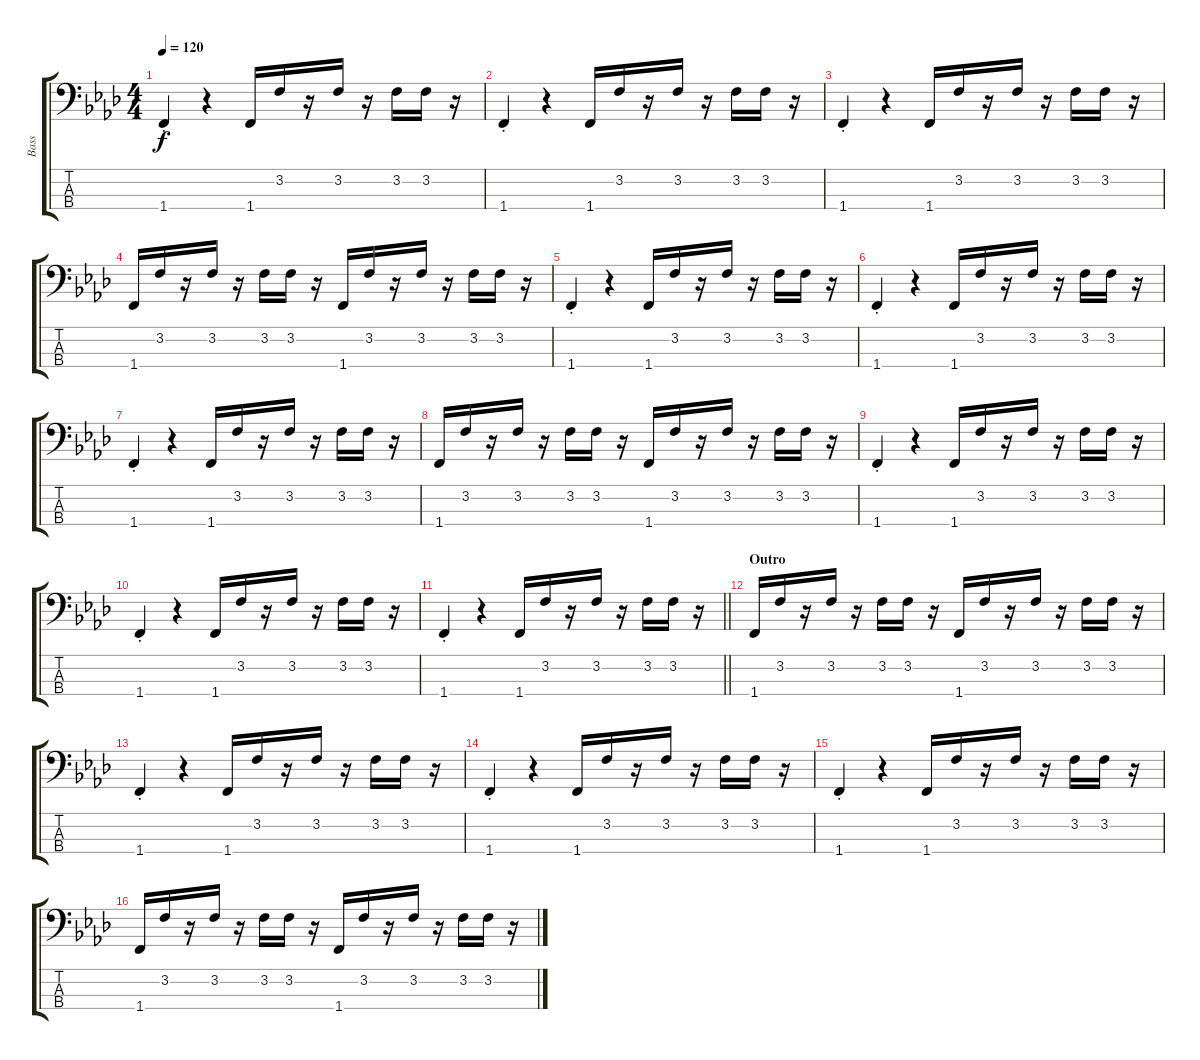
\track ("Bass" "Bass") {instrument fretlessbass}
\staff {score tabs}
\tuning (G2 D2 A1 E1) {hide}
\ts (4 4)
\tempo 120
\clef f4
\ks fminor
1.4{st}.4{dy f} r.4 1.4.16 3.2.16 r.16 3.2.16 r.16 3.2.16 3.2.16 r.16 |
1.4{st}.4 r.4 1.4.16 3.2.16 r.16 3.2.16 r.16 3.2.16 3.2.16 r.16 |
1.4{st}.4 r.4 1.4.16 3.2.16 r.16 3.2.16 r.16 3.2.16 3.2.16 r.16 |
1.4.16 3.2.16 r.16 3.2.16 r.16 3.2.16 3.2.16 r.16 1.4.16 3.2.16 r.16 3.2.16 r.16 3.2.16 3.2.16 r.16 |
1.4{st}.4 r.4 1.4.16 3.2.16 r.16 3.2.16 r.16 3.2.16 3.2.16 r.16 |
1.4{st}.4 r.4 1.4.16 3.2.16 r.16 3.2.16 r.16 3.2.16 3.2.16 r.16 |
1.4{st}.4 r.4 1.4.16 3.2.16 r.16 3.2.16 r.16 3.2.16 3.2.16 r.16 |
1.4.16 3.2.16 r.16 3.2.16 r.16 3.2.16 3.2.16 r.16 1.4.16 3.2.16 r.16 3.2.16 r.16 3.2.16 3.2.16 r.16 |
1.4{st}.4 r.4 1.4.16 3.2.16 r.16 3.2.16 r.16 3.2.16 3.2.16 r.16 |
1.4{st}.4 r.4 1.4.16 3.2.16 r.16 3.2.16 r.16 3.2.16 3.2.16 r.16 |
\barLineRight lightlight
1.4{st}.4 r.4 1.4.16 3.2.16 r.16 3.2.16 r.16 3.2.16 3.2.16 r.16 |
\section ("" "Outro")
1.4.16 3.2.16 r.16 3.2.16 r.16 3.2.16 3.2.16 r.16 1.4.16 3.2.16 r.16 3.2.16 r.16 3.2.16 3.2.16 r.16 |
1.4{st}.4 r.4 1.4.16 3.2.16 r.16 3.2.16 r.16 3.2.16 3.2.16 r.16 |
1.4{st}.4 r.4 1.4.16 3.2.16 r.16 3.2.16 r.16 3.2.16 3.2.16 r.16 |
1.4{st}.4 r.4 1.4.16 3.2.16 r.16 3.2.16 r.16 3.2.16 3.2.16 r.16 |
1.4.16 3.2.16 r.16 3.2.16 r.16 3.2.16 3.2.16 r.16 1.4.16 3.2.16 r.16 3.2.16 r.16 3.2.16 3.2.16 r.16
